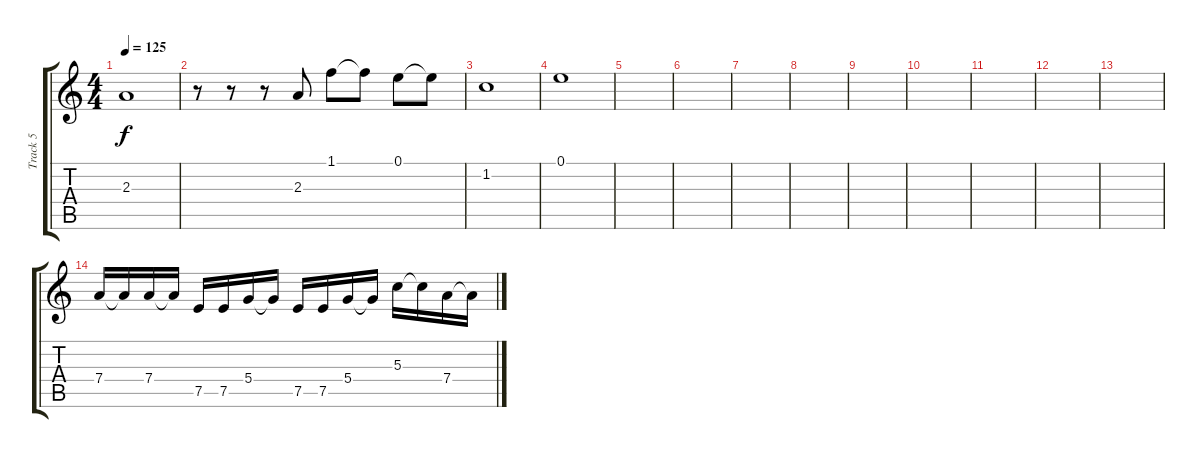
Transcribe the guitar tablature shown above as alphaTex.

\track ("Track 5" "Track 5") {instrument distortionguitar}
\staff {score tabs}
\tuning (E4 B3 G3 D3 A2 E2) {hide}
\ts (4 4)
\tempo 125
\clef g2
\ks c
2.3.1{dy f} |
r.8 r.8 r.8 2.3.8 1.1.8 1.1{t}.8 0.1.8 0.1{t}.8 |
1.2.1 |
0.1.1 |
|
|
|
|
|
|
|
|
|
7.4.16 7.4{t}.16 7.4.16 7.4{t}.16 7.5.16 7.5.16 5.4.16 5.4{t}.16 7.5.16 7.5.16 5.4.16 5.4{t}.16 5.3.16 5.3{t}.16 7.4.16 7.4{t}.16
